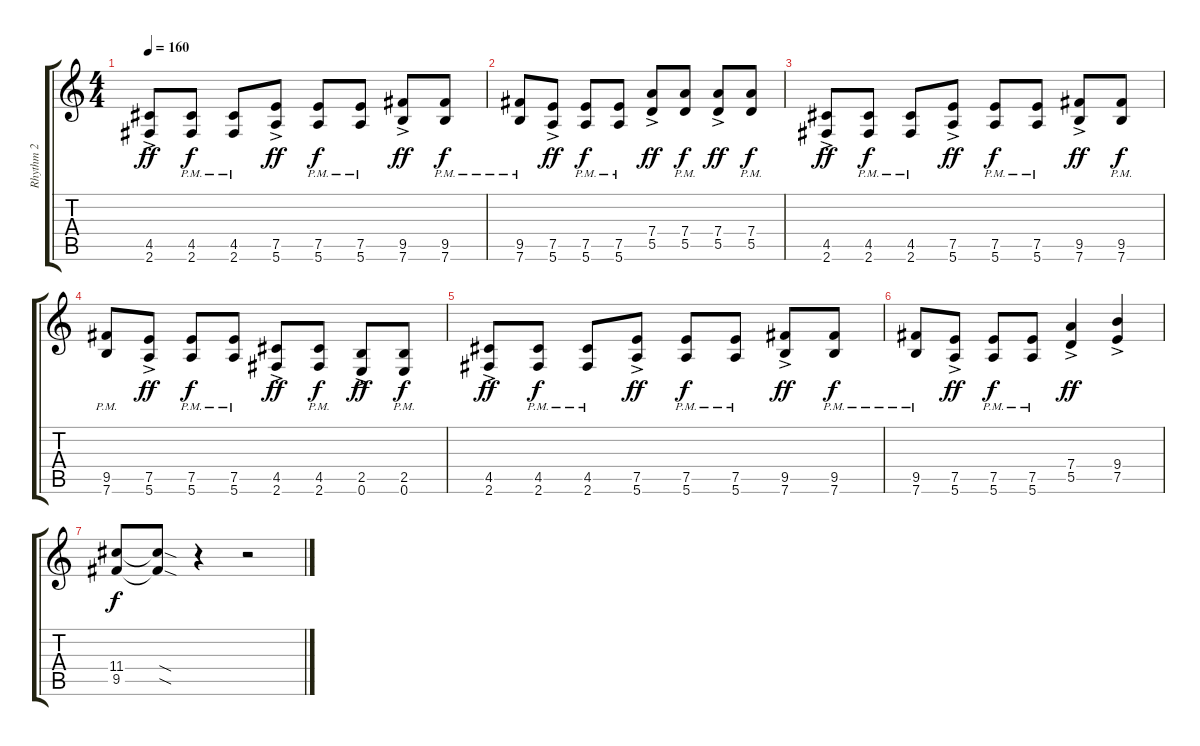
\track ("Rhythm 2" "Rhythm 2") {instrument distortionguitar}
\staff {score tabs}
\tuning (E4 B3 G3 D3 A2 E2) {hide}
\ts (4 4)
\tempo 160
\clef g2
\ks c
(4.5{ac} 2.6{ac}).8{dy ff} (4.5{pm} 2.6{pm}).8{dy f} (4.5{pm} 2.6{pm}).8 (7.5{ac} 5.6{ac}).8{dy ff} (7.5{pm} 5.6{pm}).8{dy f} (7.5{pm} 5.6{pm}).8 (9.5{ac} 7.6).8{dy ff} (9.5{pm} 7.6{pm}).8{dy f} |
(9.5{pm} 7.6{pm}).8 (7.5{ac} 5.6{ac}).8{dy ff} (7.5{pm} 5.6{pm}).8{dy f} (7.5{pm} 5.6{pm}).8 (7.4{ac} 5.5{ac}).8{dy ff} (7.4{pm} 5.5{pm}).8{dy f} (7.4{ac} 5.5{ac}).8{dy ff} (7.4{pm} 5.5{pm}).8{dy f} |
(4.5{ac} 2.6{ac}).8{dy ff} (4.5{pm} 2.6{pm}).8{dy f} (4.5{pm} 2.6{pm}).8 (7.5{ac} 5.6{ac}).8{dy ff} (7.5{pm} 5.6{pm}).8{dy f} (7.5{pm} 5.6{pm}).8 (9.5{ac} 7.6{ac}).8{dy ff} (9.5{pm} 7.6{pm}).8{dy f} |
(9.5{pm} 7.6{pm}).8 (7.5{ac} 5.6{ac}).8{dy ff} (7.5{pm} 5.6{pm}).8{dy f} (7.5{pm} 5.6{pm}).8 (4.5{ac} 2.6{ac}).8{dy ff} (4.5{pm} 2.6{pm}).8{dy f} (2.5{ac} 0.6{ac}).8{dy ff} (2.5{pm} 0.6{pm}).8{dy f} |
(4.5{ac} 2.6{ac}).8{dy ff} (4.5{pm} 2.6{pm}).8{dy f} (4.5{pm} 2.6{pm}).8 (7.5{ac} 5.6{ac}).8{dy ff} (7.5{pm} 5.6{pm}).8{dy f} (7.5{pm} 5.6{pm}).8 (9.5{ac} 7.6).8{dy ff} (9.5{pm} 7.6{pm}).8{dy f} |
(9.5{pm} 7.6{pm}).8 (7.5{ac} 5.6{ac}).8{dy ff} (7.5{pm} 5.6{pm}).8{dy f} (7.5{pm} 5.6{pm}).8 (7.4{ac} 5.5{ac}).4{dy ff} (9.4{ac} 7.5{ac}).4 |
(11.4 9.5).8{dy f} (11.4{sod t} 9.5{sod t}).8 r.4 r.2
